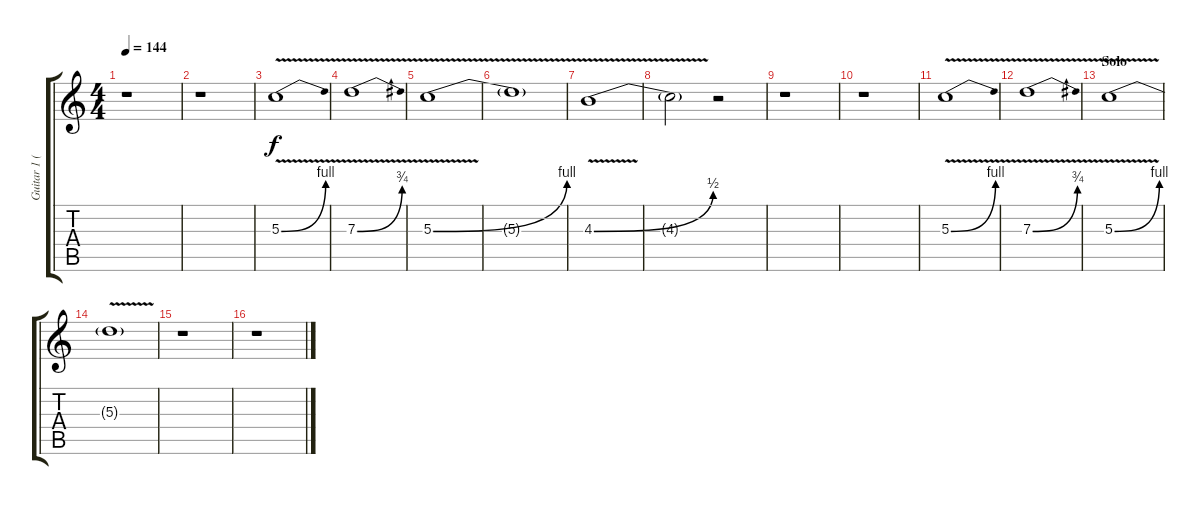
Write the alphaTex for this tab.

\track ("Guitar 1 (Slide)" "Guitar 1 (") {instrument electricguitarjazz}
\staff {score tabs}
\tuning (E4 B3 G3 D3 A2 E2) {hide}
\ts (4 4)
\tempo 144
\clef g2
\ks c
r.1{dy f} |
r.1 |
5.3{be (bend 0 0 60 4) v}.1 |
7.3{be (bend 0 0 60 3) v}.1 |
5.3{be (bend 0 0 60 4) v}.1 |
5.3{t}.1 |
4.3{be (bend 0 0 60 2) v}.1 |
4.3{t}.2 r.2 |
r.1 |
r.1 |
5.3{be (bend 0 0 60 4) v}.1 |
7.3{be (bend 0 0 60 3) v}.1 |
\section ("" "Solo")
5.3{be (bend 0 0 60 4) v}.1 |
5.3{t}.1 |
r.1 |
r.1
